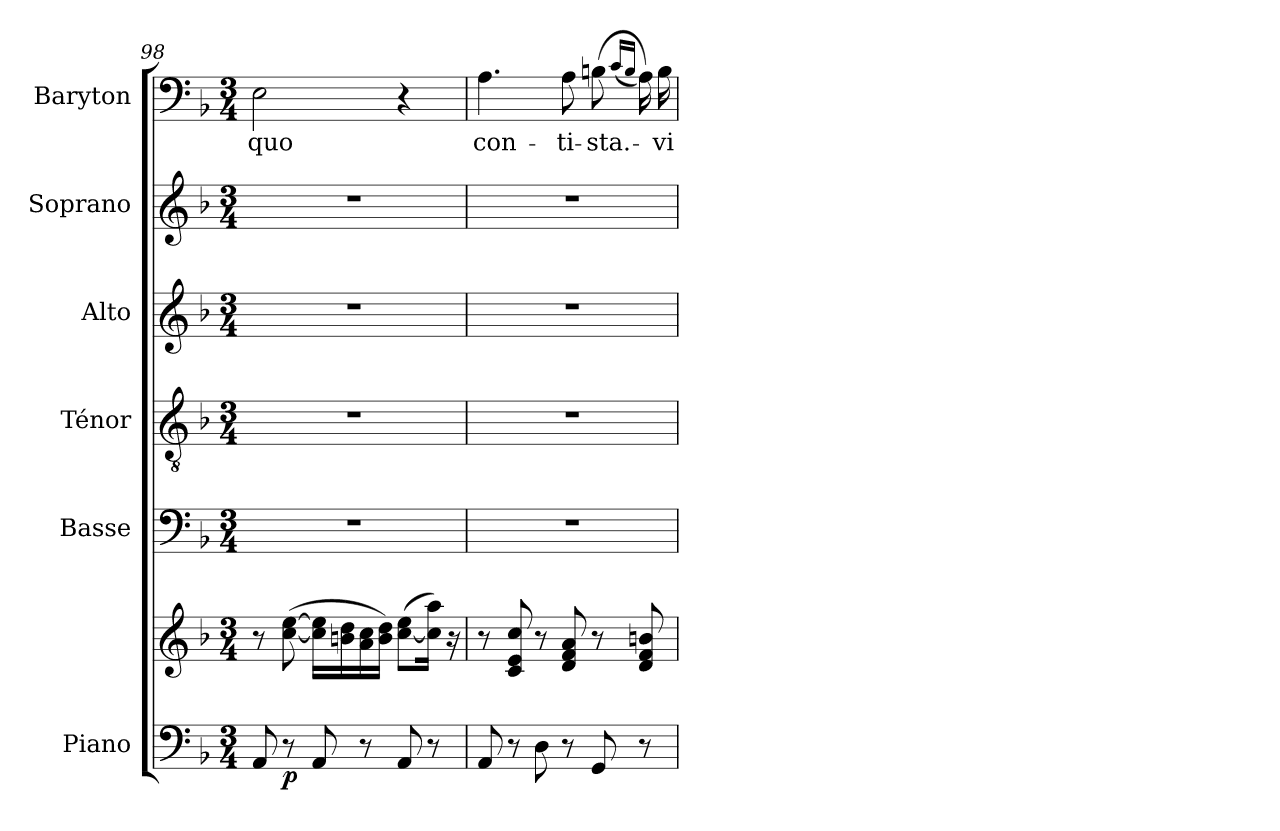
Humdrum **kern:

**kern	**kern	**dynam	**kern	**kern	**kern	**kern	**kern	**text
*part6	*part6	*part6	*part5	*part4	*part3	*part2	*part1	*part1
*staff7	*staff6	*staff6/7	*staff5	*staff4	*staff3	*staff2	*staff1	*staff1
*I"Piano	*	*	*I"Basse	*I"Ténor	*I"Alto	*I"Soprano	*I"Baryton	*
*I'Pno.	*	*	*I'B.	*I'T.	*I'Alt.	*I'So.	*I'Bar.	*
!!LO:LB:g=z
*clefF4	*clefG2	*	*clefF4	*clefGv2	*clefG2	*clefG2	*clefF4	*
*k[b-]	*k[b-]	*	*k[b-]	*k[b-]	*k[b-]	*k[b-]	*k[b-]	*
*M3/4	*M3/4	*	*M3/4	*M3/4	*M3/4	*M3/4	*M3/4	*
=98	=98	=98	=98	=98	=98	=98	=98	=98
!	!	!	!	!	!	!	!	!LO:LY:b
8AA/	8r	.	2.r	2.r	2.r	2.r	2E\	quo
!	!	!LO:DY:b=2	!	!	!	!	!	!
8r	([8cc\ [8ee\	p	.	.	.	.	.	.
8AA/	16cc\] 16ee\]LL	.	.	.	.	.	.	.
.	16bn\ 16dd\	.	.	.	.	.	.	.
8r	16a\ 16cc\	.	.	.	.	.	.	.
.	16b\ 16dd\JJ)	.	.	.	.	.	.	.
8AA/	([8cc\ 8ee\L	.	.	.	.	.	4r	.
8r	16cc\] 16aa\Jk)	.	.	.	.	.	.	.
.	16r	.	.	.	.	.	.	.
=99	=99	=99	=99	=99	=99	=99	=99	=99
!	!	!	!	!	!	!	!	!LO:LY:b
8AA/	8r	.	2.r	2.r	2.r	2.r	4.A\	con-
8r	8c/ 8e/ 8cc/	.	.	.	.	.	.	.
8D\	8r	.	.	.	.	.	.	.
!	!	!	!	!	!	!	!	!LO:LY:b
8r	8d/ 8f/ 8a/	.	.	.	.	.	8A\	-ti-
!	!	!	!	!	!	!	!	!LO:LY:b
8GG/	8r	.	.	.	.	.	(8Bn\	-sta.-
.	.	.	.	.	.	.	(16qc/LL	.
.	.	.	.	.	.	.	16qB/JJ	.
8r	8d/ 8f/ 8bn/	.	.	.	.	.	16A\))	.
!	!	!	!	!	!	!	!	!LO:LY:b
.	.	.	.	.	.	.	16B\	-vi
=	=	=	=	=	=	=	=	=
*-	*-	*-	*-	*-	*-	*-	*-	*-
